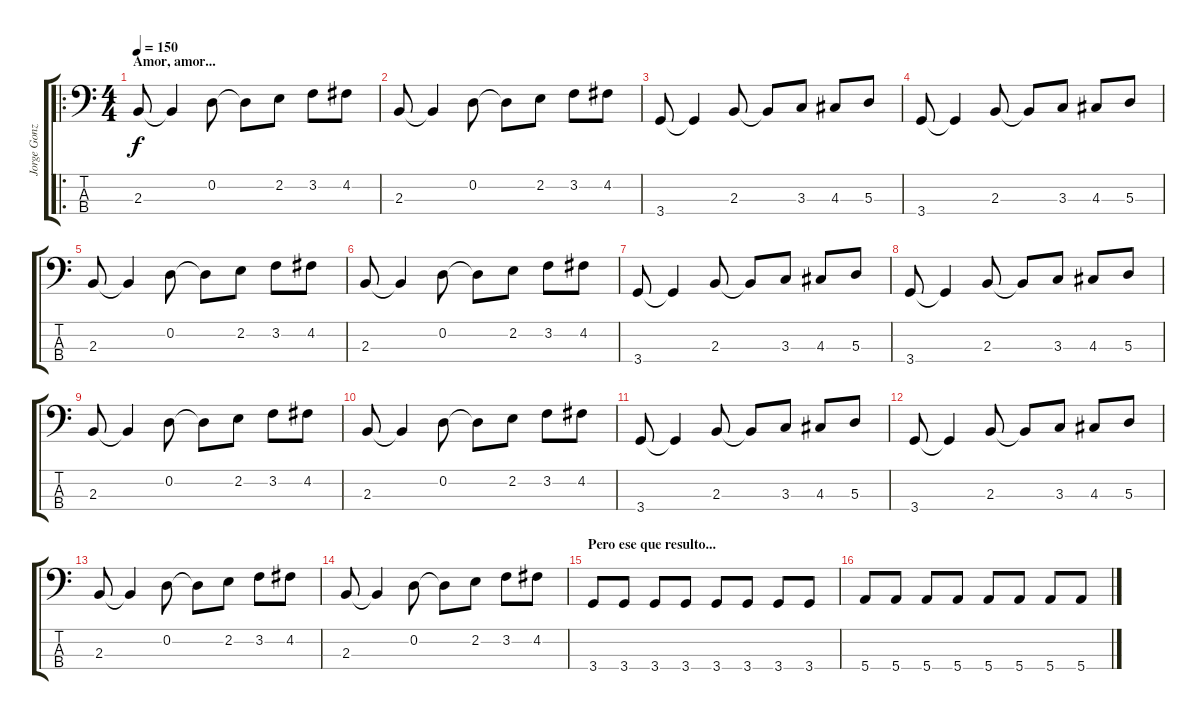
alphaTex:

\track ("Jorge Gonzalez" "Jorge Gonz") {instrument electricbasspick}
\staff {score tabs}
\tuning (G2 D2 A1 E1) {hide}
\ro
\ts (4 4)
\section ("" "Amor, amor...")
\tempo 150
\clef f4
\ks c
2.3.8{dy f} 2.3{t}.4 0.2.8 0.2{t}.8 2.2.8 3.2.8 4.2.8 |
2.3.8 2.3{t}.4 0.2.8 0.2{t}.8 2.2.8 3.2.8 4.2.8 |
3.4.8 3.4{t}.4 2.3.8 2.3{t}.8 3.3.8 4.3.8 5.3.8 |
3.4.8 3.4{t}.4 2.3.8 2.3{t}.8 3.3.8 4.3.8 5.3.8 |
2.3.8 2.3{t}.4 0.2.8 0.2{t}.8 2.2.8 3.2.8 4.2.8 |
2.3.8 2.3{t}.4 0.2.8 0.2{t}.8 2.2.8 3.2.8 4.2.8 |
3.4.8 3.4{t}.4 2.3.8 2.3{t}.8 3.3.8 4.3.8 5.3.8 |
3.4.8 3.4{t}.4 2.3.8 2.3{t}.8 3.3.8 4.3.8 5.3.8 |
2.3.8 2.3{t}.4 0.2.8 0.2{t}.8 2.2.8 3.2.8 4.2.8 |
2.3.8 2.3{t}.4 0.2.8 0.2{t}.8 2.2.8 3.2.8 4.2.8 |
3.4.8 3.4{t}.4 2.3.8 2.3{t}.8 3.3.8 4.3.8 5.3.8 |
3.4.8 3.4{t}.4 2.3.8 2.3{t}.8 3.3.8 4.3.8 5.3.8 |
2.3.8 2.3{t}.4 0.2.8 0.2{t}.8 2.2.8 3.2.8 4.2.8 |
2.3.8 2.3{t}.4 0.2.8 0.2{t}.8 2.2.8 3.2.8 4.2.8 |
\section ("" "Pero ese que resulto...")
3.4.8 3.4.8 3.4.8 3.4.8 3.4.8 3.4.8 3.4.8 3.4.8 |
5.4.8 5.4.8 5.4.8 5.4.8 5.4.8 5.4.8 5.4.8 5.4.8
